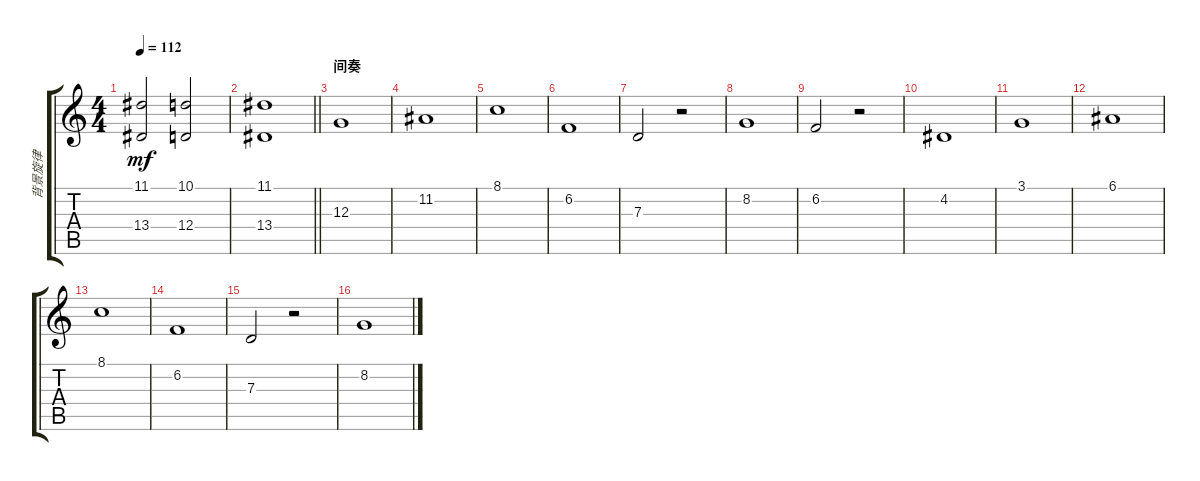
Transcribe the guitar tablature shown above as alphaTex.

\track ("背景旋律" "背景旋律") {instrument tremolostrings}
\staff {score tabs}
\tuning (E4 B3 G3 D3 A2 E2) {hide}
\ts (4 4)
\tempo 112
\clef g2
\ks c
(11.1 13.4).2{dy mf} (10.1 12.4).2 |
\barLineRight lightlight
(11.1 13.4).1 |
\section ("" "间奏")
12.3.1 |
11.2.1 |
8.1.1 |
6.2.1 |
7.3.2 r.2 |
8.2.1 |
6.2.2 r.2 |
4.2.1 |
3.1.1 |
6.1.1 |
8.1.1 |
6.2.1 |
7.3.2 r.2 |
8.2.1
